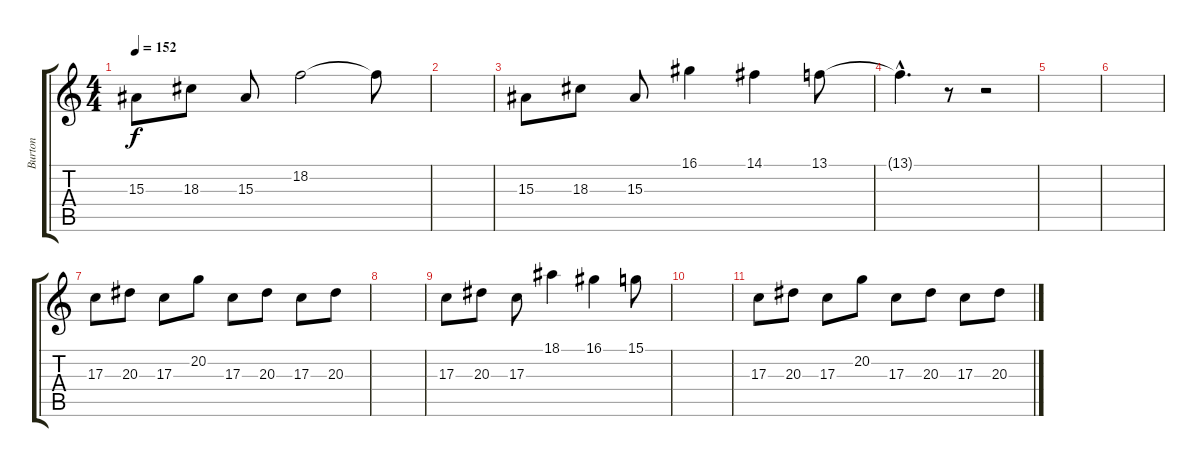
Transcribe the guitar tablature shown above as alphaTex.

\track ("Burton" "Burton") {instrument pad1newage}
\staff {score tabs}
\tuning (E4 B3 G3 D3 A2 E2) {hide}
\ts (4 4)
\tempo 152
\clef g2
\ks c
15.3.8{dy f instrument pad1newage} 18.3.8 15.3.8 18.2.2 18.2{t}.8 |
|
15.3.8 18.3.8 15.3.8 16.1.4 14.1.4 13.1.8 |
13.1{hac t}.4{d} r.8 r.2 |
|
|
17.3.8 20.3.8 17.3.8 20.2.8 17.3.8{volume 10} 20.3.8 17.3.8 20.3.8 |
|
17.3.8 20.3.8 17.3.8 18.1.4 16.1.4 15.1.8 |
|
17.3.8 20.3.8 17.3.8 20.2.8 17.3.8{volume 10} 20.3.8 17.3.8 20.3.8
